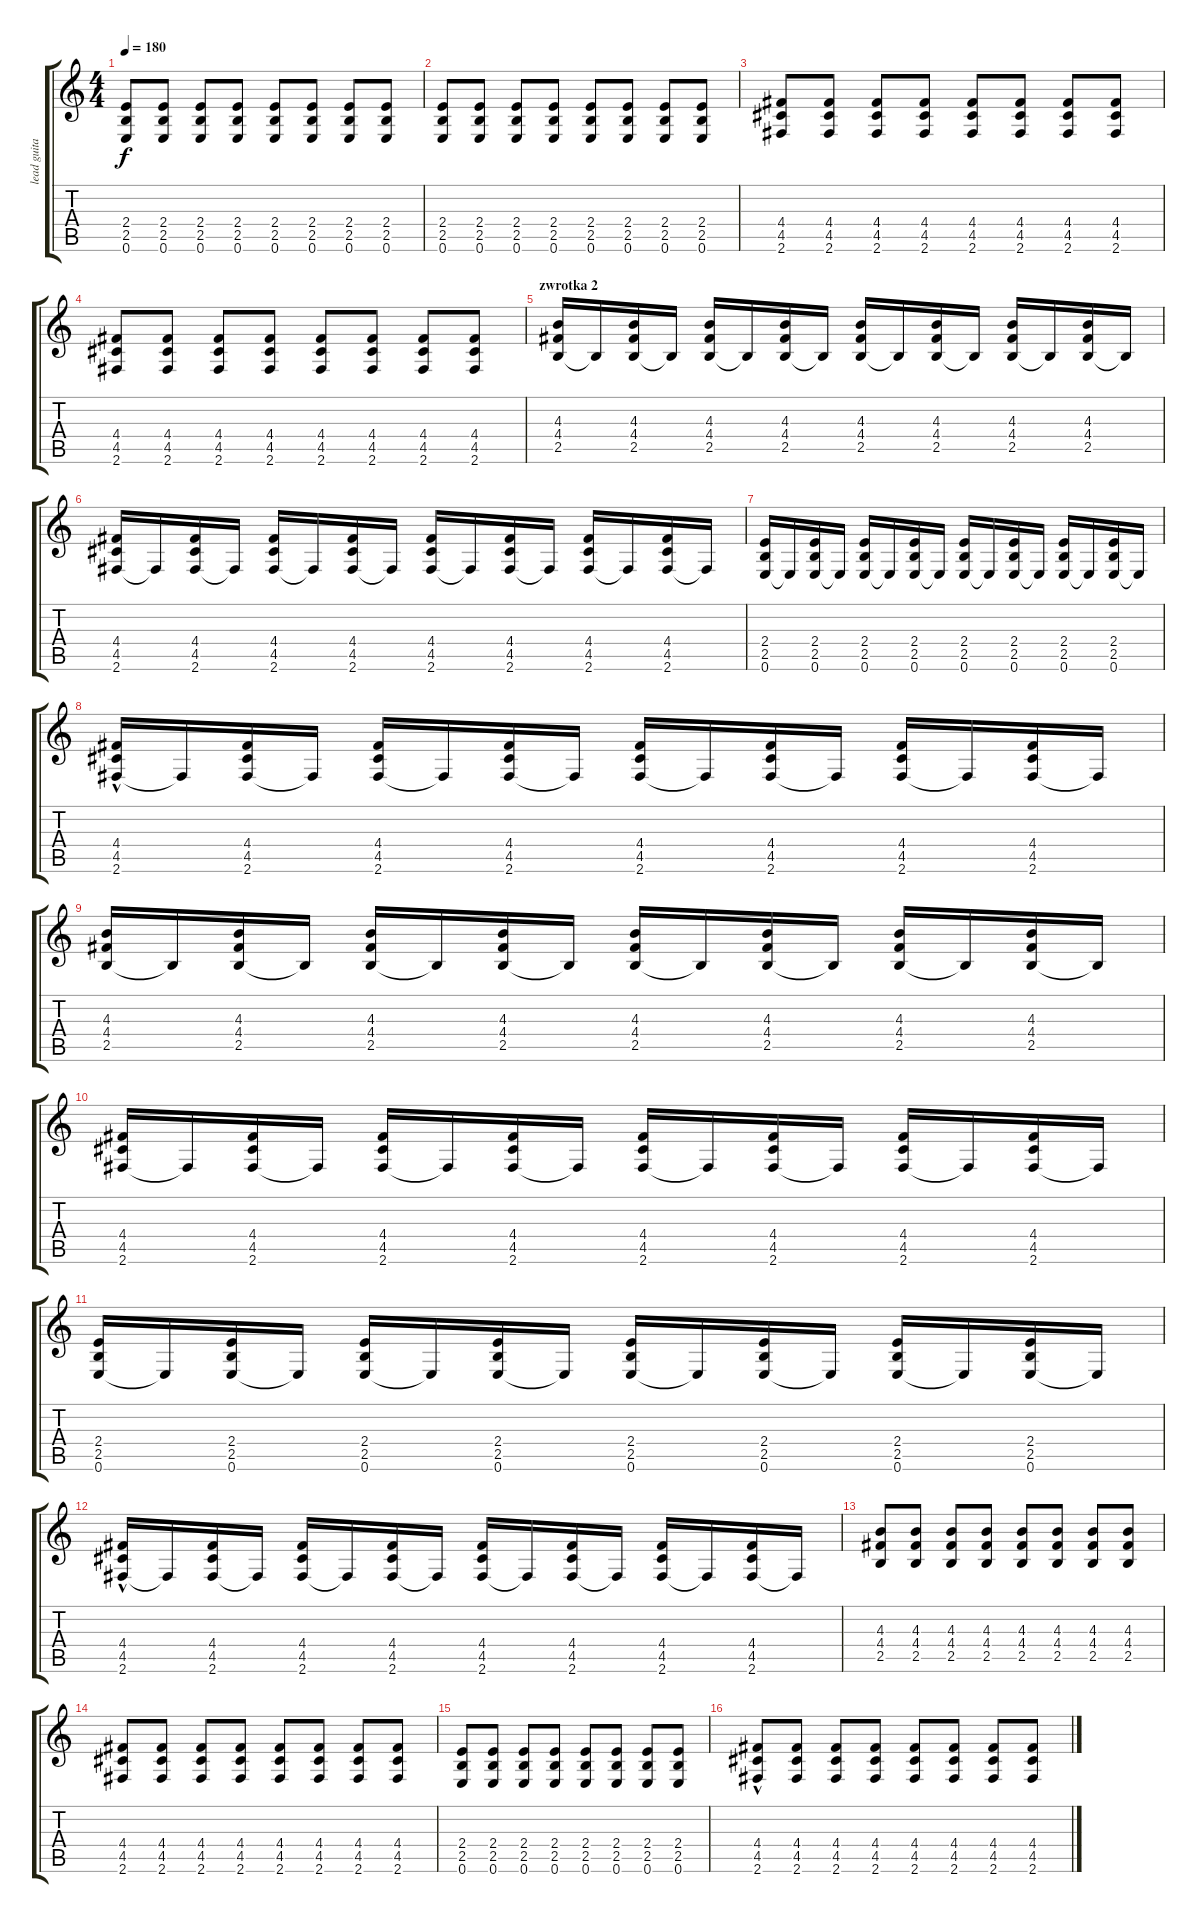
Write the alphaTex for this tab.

\track ("lead guitar" "lead guita") {instrument overdrivenguitar}
\staff {score tabs}
\tuning (E4 B3 G3 D3 A2 E2) {hide}
\ts (4 4)
\tempo 180
\clef g2
\ks c
(2.4 2.5 0.6).8{dy f} (2.4 2.5 0.6).8 (2.4 2.5 0.6).8 (2.4 2.5 0.6).8 (2.4 2.5 0.6).8 (2.4 2.5 0.6).8 (2.4 2.5 0.6).8 (2.4 2.5 0.6).8 |
(2.4 2.5 0.6).8 (2.4 2.5 0.6).8 (2.4 2.5 0.6).8 (2.4 2.5 0.6).8 (2.4 2.5 0.6).8 (2.4 2.5 0.6).8 (2.4 2.5 0.6).8 (2.4 2.5 0.6).8 |
(4.4 4.5 2.6).8 (4.4 4.5 2.6).8 (4.4 4.5 2.6).8 (4.4 4.5 2.6).8 (4.4 4.5 2.6).8 (4.4 4.5 2.6).8 (4.4 4.5 2.6).8 (4.4 4.5 2.6).8 |
(4.4 4.5 2.6).8 (4.4 4.5 2.6).8 (4.4 4.5 2.6).8 (4.4 4.5 2.6).8 (4.4 4.5 2.6).8 (4.4 4.5 2.6).8 (4.4 4.5 2.6).8 (4.4 4.5 2.6).8 |
\section ("" "zwrotka 2")
(4.3 4.4 2.5).16{volume 13 instrument overdrivenguitar} 2.5{t}.16 (4.3 4.4 2.5).16 2.5{t}.16 (4.3 4.4 2.5).16 2.5{t}.16 (4.3 4.4 2.5).16 2.5{t}.16 (4.3 4.4 2.5).16 2.5{t}.16 (4.3 4.4 2.5).16 2.5{t}.16 (4.3 4.4 2.5).16 2.5{t}.16 (4.3 4.4 2.5).16 2.5{t}.16 |
(4.4 4.5 2.6).16 2.6{t}.16 (4.4 4.5 2.6).16 2.6{t}.16 (4.4 4.5 2.6).16 2.6{t}.16 (4.4 4.5 2.6).16 2.6{t}.16 (4.4 4.5 2.6).16 2.6{t}.16 (4.4 4.5 2.6).16 2.6{t}.16 (4.4 4.5 2.6).16 2.6{t}.16 (4.4 4.5 2.6).16 2.6{t}.16 |
(2.4 2.5 0.6).16 0.6{t}.16 (2.4 2.5 0.6).16 0.6{t}.16 (2.4 2.5 0.6).16 0.6{t}.16 (2.4 2.5 0.6).16 0.6{t}.16 (2.4 2.5 0.6).16 0.6{t}.16 (2.4 2.5 0.6).16 0.6{t}.16 (2.4 2.5 0.6).16 0.6{t}.16 (2.4 2.5 0.6).16 0.6{t}.16 |
(4.4{hac} 4.5 2.6).16 2.6{t}.16 (4.4 4.5 2.6).16 2.6{t}.16 (4.4 4.5 2.6).16 2.6{t}.16 (4.4 4.5 2.6).16 2.6{t}.16 (4.4 4.5 2.6).16 2.6{t}.16 (4.4 4.5 2.6).16 2.6{t}.16 (4.4 4.5 2.6).16 2.6{t}.16 (4.4 4.5 2.6).16 2.6{t}.16 |
(4.3 4.4 2.5).16{volume 13 instrument overdrivenguitar} 2.5{t}.16 (4.3 4.4 2.5).16 2.5{t}.16 (4.3 4.4 2.5).16 2.5{t}.16 (4.3 4.4 2.5).16 2.5{t}.16 (4.3 4.4 2.5).16 2.5{t}.16 (4.3 4.4 2.5).16 2.5{t}.16 (4.3 4.4 2.5).16 2.5{t}.16 (4.3 4.4 2.5).16 2.5{t}.16 |
(4.4 4.5 2.6).16 2.6{t}.16 (4.4 4.5 2.6).16 2.6{t}.16 (4.4 4.5 2.6).16 2.6{t}.16 (4.4 4.5 2.6).16 2.6{t}.16 (4.4 4.5 2.6).16 2.6{t}.16 (4.4 4.5 2.6).16 2.6{t}.16 (4.4 4.5 2.6).16 2.6{t}.16 (4.4 4.5 2.6).16 2.6{t}.16 |
(2.4 2.5 0.6).16 0.6{t}.16 (2.4 2.5 0.6).16 0.6{t}.16 (2.4 2.5 0.6).16 0.6{t}.16 (2.4 2.5 0.6).16 0.6{t}.16 (2.4 2.5 0.6).16 0.6{t}.16 (2.4 2.5 0.6).16 0.6{t}.16 (2.4 2.5 0.6).16 0.6{t}.16 (2.4 2.5 0.6).16 0.6{t}.16 |
(4.4{hac} 4.5 2.6).16 2.6{t}.16 (4.4 4.5 2.6).16 2.6{t}.16 (4.4 4.5 2.6).16 2.6{t}.16 (4.4 4.5 2.6).16 2.6{t}.16 (4.4 4.5 2.6).16 2.6{t}.16 (4.4 4.5 2.6).16 2.6{t}.16 (4.4 4.5 2.6).16 2.6{t}.16 (4.4 4.5 2.6).16 2.6{t}.16 |
(4.3 4.4 2.5).8 (4.3 4.4 2.5).8 (4.3 4.4 2.5).8 (4.3 4.4 2.5).8 (4.3 4.4 2.5).8 (4.3 4.4 2.5).8 (4.3 4.4 2.5).8 (4.3 4.4 2.5).8 |
(4.4 4.5 2.6).8 (4.4 4.5 2.6).8 (4.4 4.5 2.6).8 (4.4 4.5 2.6).8 (4.4 4.5 2.6).8 (4.4 4.5 2.6).8 (4.4 4.5 2.6).8 (4.4 4.5 2.6).8 |
(2.4 2.5 0.6).8 (2.4 2.5 0.6).8 (2.4 2.5 0.6).8 (2.4 2.5 0.6).8 (2.4 2.5 0.6).8 (2.4 2.5 0.6).8 (2.4 2.5 0.6).8 (2.4 2.5 0.6).8 |
(4.4{hac} 4.5 2.6).8 (4.4 4.5 2.6).8 (4.4 4.5 2.6).8 (4.4 4.5 2.6).8 (4.4 4.5 2.6).8 (4.4 4.5 2.6).8 (4.4 4.5 2.6).8 (4.4 4.5 2.6).8
